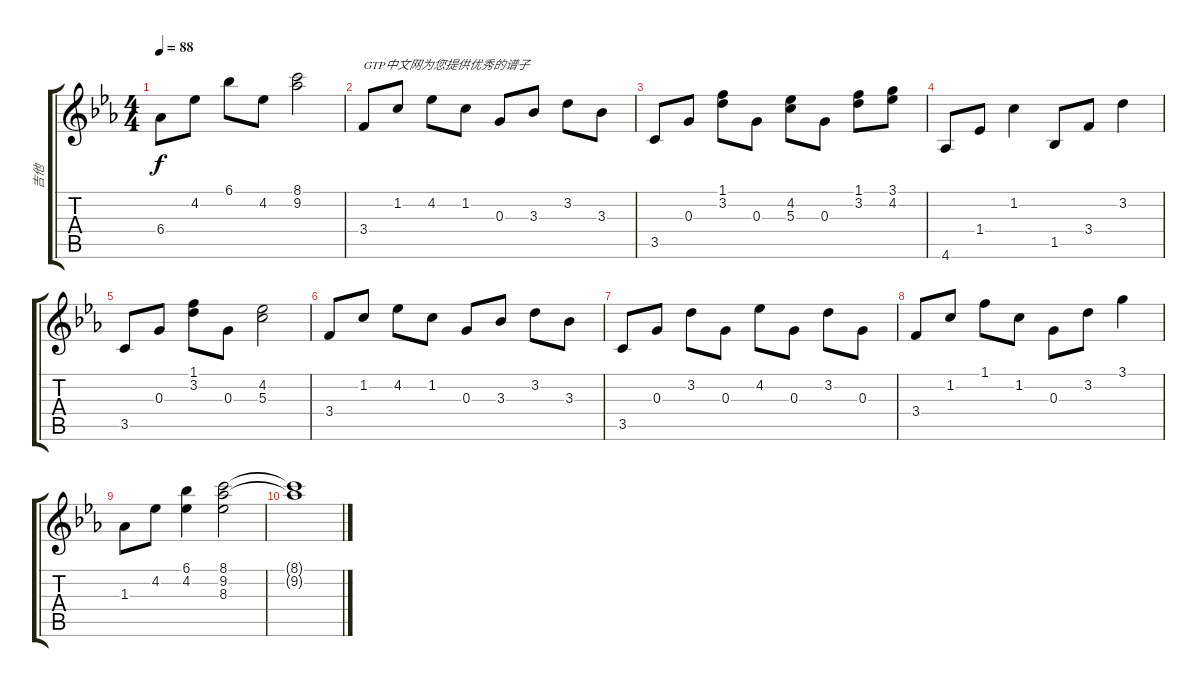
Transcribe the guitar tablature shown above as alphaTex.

\track ("吉他" "吉他") {instrument acousticguitarsteel}
\staff {score tabs}
\tuning (E4 B3 G3 D3 A2 E2) {hide}
\ts (4 4)
\tempo 88
\clef g2
\ks eb
6.4.8{dy f} 4.2.8 6.1.8 4.2.8 (8.1 9.2).2 |
3.4.8{txt "GTP中文网为您提供优秀的谱子"} 1.2.8 4.2.8 1.2.8 0.3.8 3.3.8 3.2.8 3.3.8 |
3.5.8 0.3.8 (1.1 3.2).8 0.3.8 (4.2 5.3).8 0.3.8 (1.1 3.2).8 (3.1 4.2).8 |
4.6.8 1.4.8 1.2.4 1.5.8 3.4.8 3.2.4 |
3.5.8 0.3.8 (1.1 3.2).8 0.3.8 (4.2 5.3).2 |
3.4.8 1.2.8 4.2.8 1.2.8 0.3.8 3.3.8 3.2.8 3.3.8 |
3.5.8 0.3.8 3.2.8 0.3.8 4.2.8 0.3.8 3.2.8 0.3.8 |
3.4.8 1.2.8 1.1.8 1.2.8 0.3.8 3.2.8 3.1.4 |
1.3.8 4.2.8 (6.1 4.2).4 (8.1 9.2 8.3).2 |
(8.1{t} 9.2{t}).1
